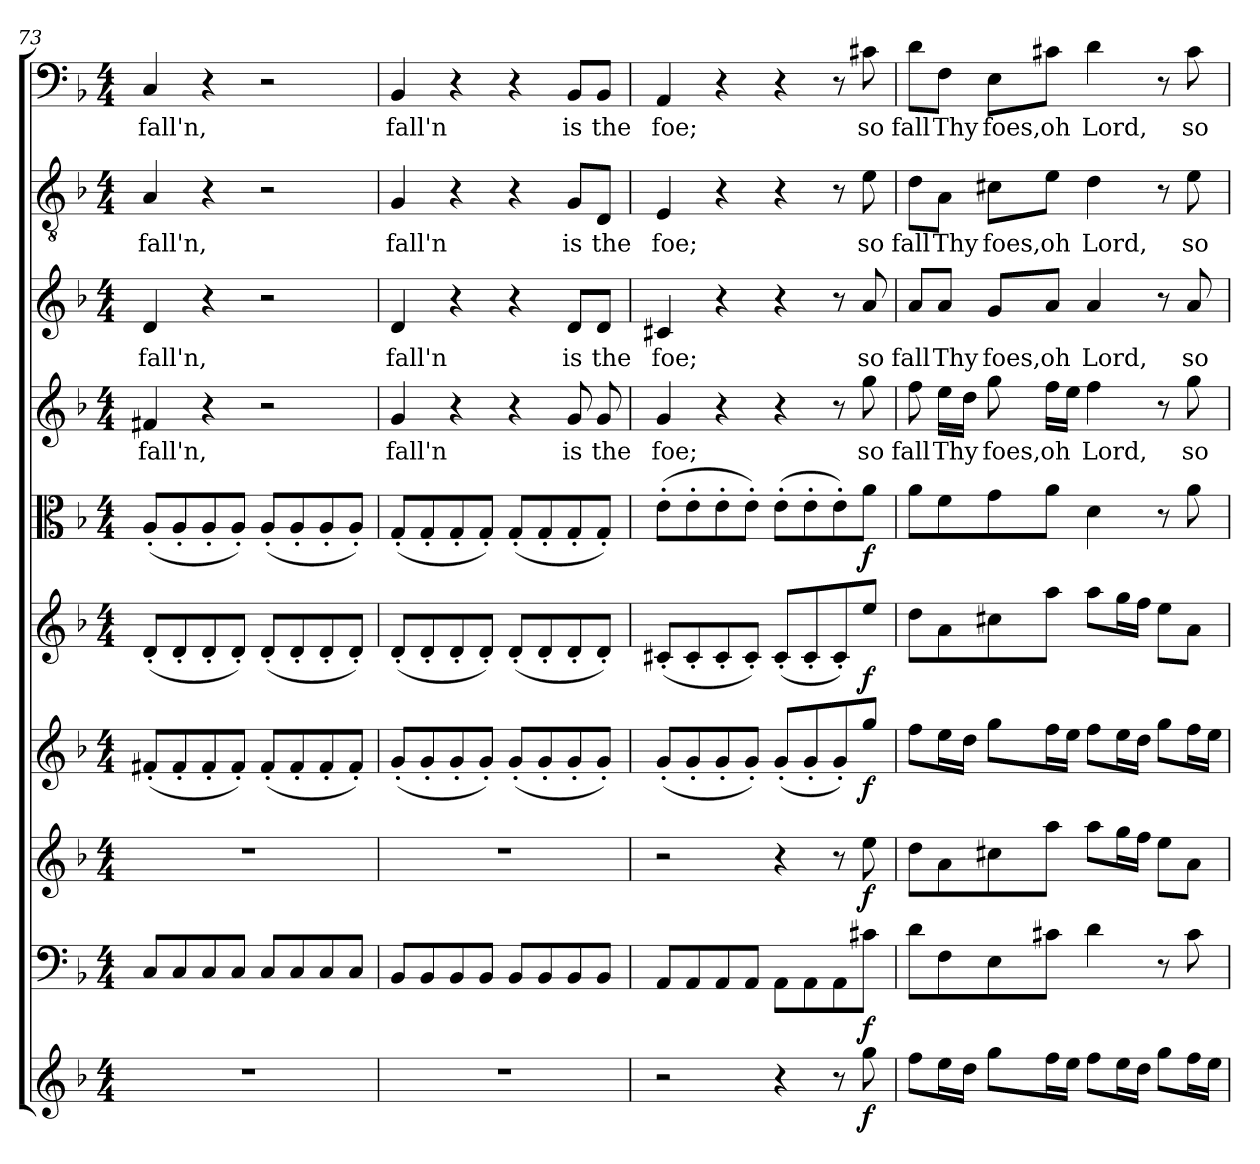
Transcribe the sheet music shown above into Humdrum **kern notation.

**kern	**dynam	**kern	**dynam	**kern	**dynam	**kern	**dynam	**kern	**dynam	**kern	**dynam	**kern	**text	**kern	**text	**kern	**text	**kern	**text
*part10	*part10	*part9	*part9	*part8	*part8	*part7	*part7	*part6	*part6	*part5	*part5	*part4	*part4	*part3	*part3	*part2	*part2	*part1	*part1
*staff10	*staff10	*staff9	*staff9	*staff8	*staff8	*staff7	*staff7	*staff6	*staff6	*staff5	*staff5	*staff4	*staff4	*staff3	*staff3	*staff2	*staff2	*staff1	*staff1
*clefG2	*	*clefF4	*	*clefG2	*	*clefG2	*	*clefG2	*	*clefC3	*	*clefG2	*	*clefG2	*	*clefGv2	*	*clefF4	*
*k[b-]	*	*k[b-]	*	*k[b-]	*	*k[b-]	*	*k[b-]	*	*k[b-]	*	*k[b-]	*	*k[b-]	*	*k[b-]	*	*k[b-]	*
*d:	*	*d:	*	*d:	*	*d:	*	*d:	*	*d:	*	*d:	*	*d:	*	*d:	*	*d:	*
*M4/4	*	*M4/4	*	*M4/4	*	*M4/4	*	*M4/4	*	*M4/4	*	*M4/4	*	*M4/4	*	*M4/4	*	*M4/4	*
=73	=73	=73	=73	=73	=73	=73	=73	=73	=73	=73	=73	=73	=73	=73	=73	=73	=73	=73	=73
1r	.	8C/L	.	1r	.	(8f#X'/L	.	(8d'/L	.	(8A'/L	.	4f#X/	fall'n,	4d/	fall'n,	4A/	fall'n,	4C/	fall'n,
.	.	8C/	.	.	.	8f#'/	.	8d'/	.	8A'/	.	.	.	.	.	.	.	.	.
.	.	8C/	.	.	.	8f#'/	.	8d'/	.	8A'/	.	4r	.	4r	.	4r	.	4r	.
.	.	8C/J	.	.	.	8f#'/J)	.	8d'/J)	.	8A'/J)	.	.	.	.	.	.	.	.	.
.	.	8C/L	.	.	.	(8f#'/L	.	(8d'/L	.	(8A'/L	.	2r	.	2r	.	2r	.	2r	.
.	.	8C/	.	.	.	8f#'/	.	8d'/	.	8A'/	.	.	.	.	.	.	.	.	.
.	.	8C/	.	.	.	8f#'/	.	8d'/	.	8A'/	.	.	.	.	.	.	.	.	.
.	.	8C/J	.	.	.	8f#'/J)	.	8d'/J)	.	8A'/J)	.	.	.	.	.	.	.	.	.
=74	=74	=74	=74	=74	=74	=74	=74	=74	=74	=74	=74	=74	=74	=74	=74	=74	=74	=74	=74
1r	.	8BB-/L	.	1r	.	(8g'/L	.	(8d'/L	.	(8G'/L	.	4g/	fall'n	4d/	fall'n	4G/	fall'n	4BB-/	fall'n
.	.	8BB-/	.	.	.	8g'/	.	8d'/	.	8G'/	.	.	.	.	.	.	.	.	.
.	.	8BB-/	.	.	.	8g'/	.	8d'/	.	8G'/	.	4r	.	4r	.	4r	.	4r	.
.	.	8BB-/J	.	.	.	8g'/J)	.	8d'/J)	.	8G'/J)	.	.	.	.	.	.	.	.	.
.	.	8BB-/L	.	.	.	(8g'/L	.	(8d'/L	.	(8G'/L	.	4r	.	4r	.	4r	.	4r	.
.	.	8BB-/	.	.	.	8g'/	.	8d'/	.	8G'/	.	.	.	.	.	.	.	.	.
.	.	8BB-/	.	.	.	8g'/	.	8d'/	.	8G'/	.	8g/	is	8d/L	is	8G/L	is	8BB-/L	is
.	.	8BB-/J	.	.	.	8g'/J)	.	8d'/J)	.	8G'/J)	.	8g/	the	8d/J	the	8D/J	the	8BB-/J	the
=75	=75	=75	=75	=75	=75	=75	=75	=75	=75	=75	=75	=75	=75	=75	=75	=75	=75	=75	=75
2r	.	8AA/L	.	2r	.	(8g'/L	.	(8c#X'/L	.	(8e'\L	.	4g/	foe;	4c#X/	foe;	4E/	foe;	4AA/	foe;
.	.	8AA/	.	.	.	8g'/	.	8c#'/	.	8e'\	.	.	.	.	.	.	.	.	.
.	.	8AA/	.	.	.	8g'/	.	8c#'/	.	8e'\	.	4r	.	4r	.	4r	.	4r	.
.	.	8AA/J	.	.	.	8g'/J)	.	8c#'/J)	.	8e'\J)	.	.	.	.	.	.	.	.	.
4r	.	8AA\L	.	4r	.	(8g'/L	.	(8c#'/L	.	(8e'\L	.	4r	.	4r	.	4r	.	4r	.
.	.	8AA\	.	.	.	8g'/	.	8c#'/	.	8e'\	.	.	.	.	.	.	.	.	.
8r	.	8AA\	.	8r	.	8g'/)	.	8c#'/)	.	8e'\)	.	8r	.	8r	.	8r	.	8r	.
8gg\	f	8c#X\J	f	8ee\	f	8gg/J	f	8ee/J	f	8a\J	f	8gg\	so	8a/	so	8e\	so	8c#X\	so
=76	=76	=76	=76	=76	=76	=76	=76	=76	=76	=76	=76	=76	=76	=76	=76	=76	=76	=76	=76
8ff\L	.	8d\L	.	8dd\L	.	8ff\L	.	8dd\L	.	8a\L	.	8ff\	fall	8a/L	fall	8d\L	fall	8d\L	fall
16ee\L	.	8F\	.	8a\	.	16ee\L	.	8a\	.	8f\	.	16ee\LL	Thy	8a/J	Thy	8A\J	Thy	8F\J	Thy
16dd\JJ	.	.	.	.	.	16dd\JJ	.	.	.	.	.	16dd\JJ	.	.	.	.	.	.	.
8gg\L	.	8E\	.	8cc#X\	.	8gg\L	.	8cc#X\	.	8g\	.	8gg\	foes,	8g/L	foes,	8c#X\L	foes,	8E\L	foes,
16ff\L	.	8c#X\J	.	8aa\J	.	16ff\L	.	8aa\J	.	8a\J	.	16ff\LL	oh	8a/J	oh	8e\J	oh	8c#X\J	oh
16ee\JJ	.	.	.	.	.	16ee\JJ	.	.	.	.	.	16ee\JJ	.	.	.	.	.	.	.
8ff\L	.	4d\	.	8aa\L	.	8ff\L	.	8aa\L	.	4d\	.	4ff\	Lord,	4a/	Lord,	4d\	Lord,	4d\	Lord,
16ee\L	.	.	.	16gg\L	.	16ee\L	.	16gg\L	.	.	.	.	.	.	.	.	.	.	.
16dd\JJ	.	.	.	16ff\JJ	.	16dd\JJ	.	16ff\JJ	.	.	.	.	.	.	.	.	.	.	.
8gg\L	.	8r	.	8ee\L	.	8gg\L	.	8ee\L	.	8r	.	8r	.	8r	.	8r	.	8r	.
16ff\L	.	8c#\	.	8a\J	.	16ff\L	.	8a\J	.	8a\	.	8gg\	so	8a/	so	8e\	so	8c#\	so
16ee\JJ	.	.	.	.	.	16ee\JJ	.	.	.	.	.	.	.	.	.	.	.	.	.
=	=	=	=	=	=	=	=	=	=	=	=	=	=	=	=	=	=	=	=
*-	*-	*-	*-	*-	*-	*-	*-	*-	*-	*-	*-	*-	*-	*-	*-	*-	*-	*-	*-
